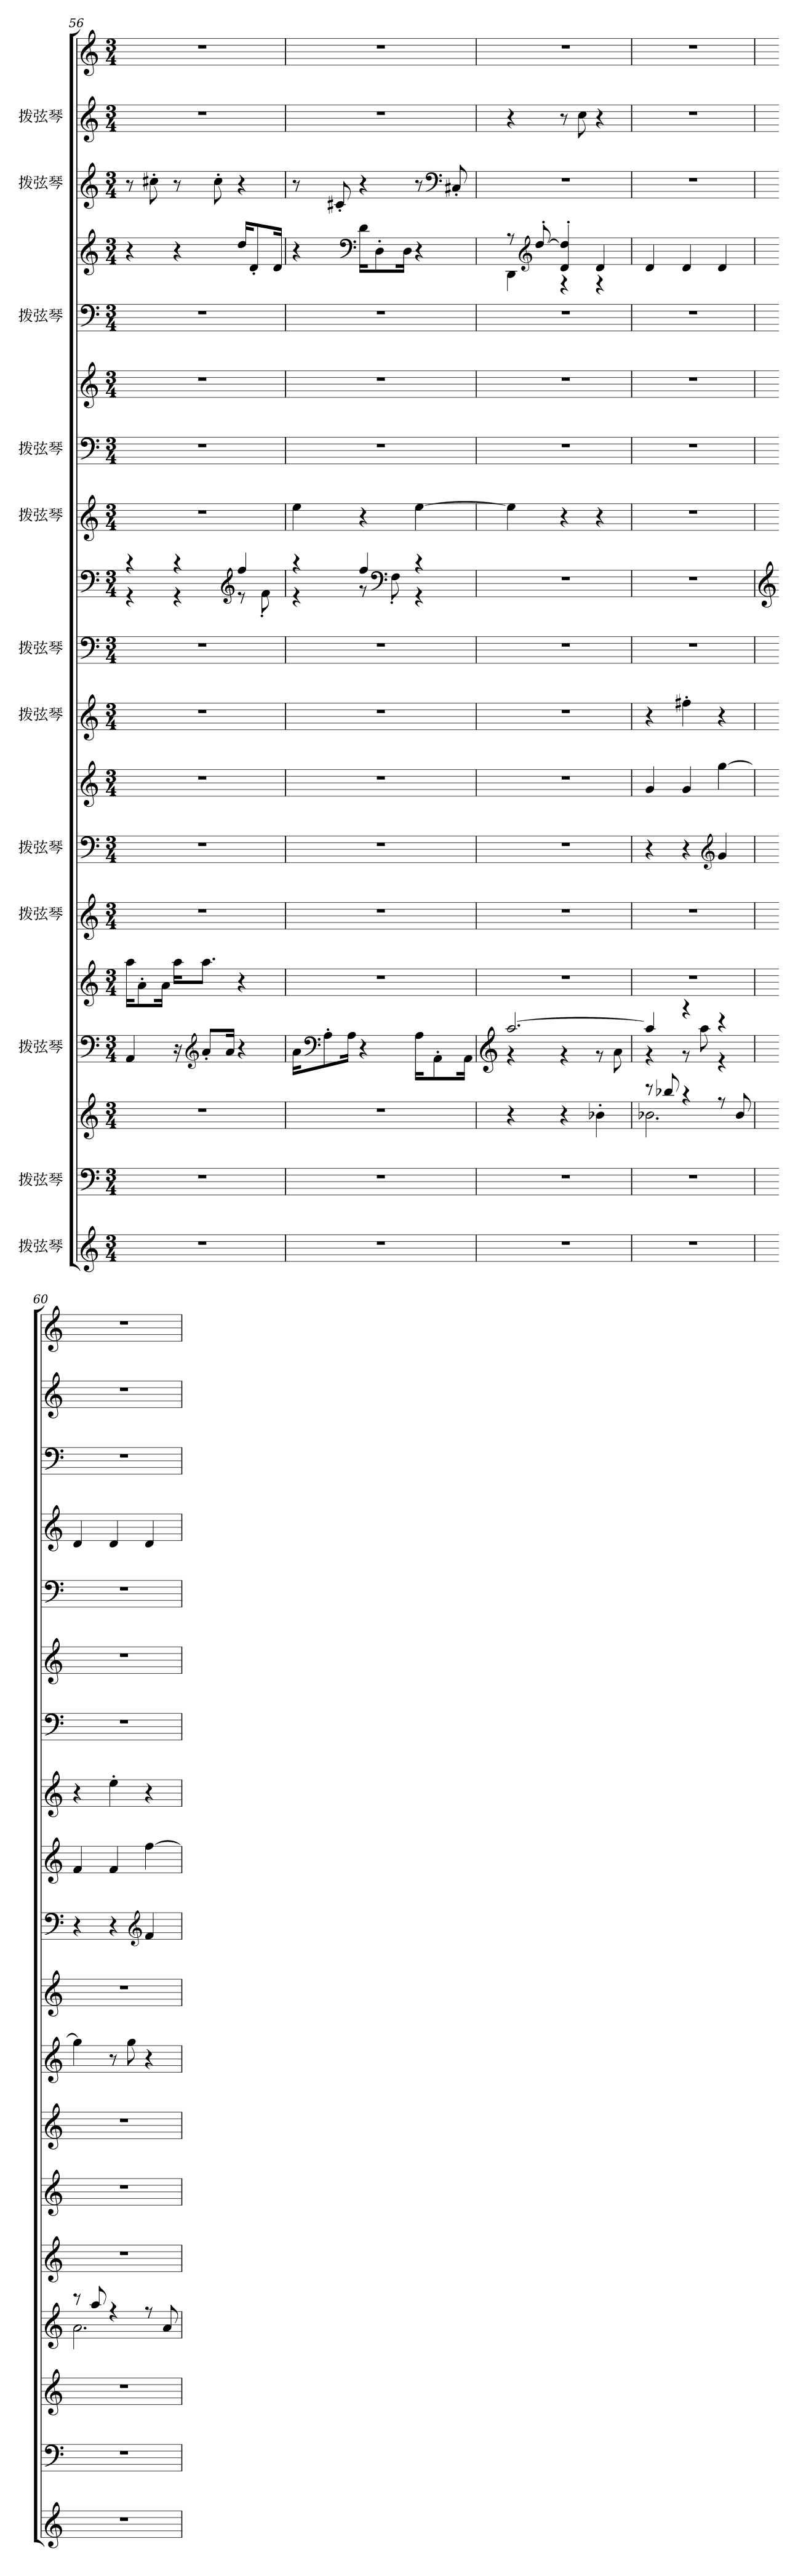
**kern	**kern	**kern	**kern	**kern	**kern	**kern	**kern	**kern	**kern	**kern	**kern	**kern	**kern	**kern	**kern	**kern	**kern	**kern
*part12	*part11	*part11	*part10	*part10	*part9	*part8	*part8	*part7	*part6	*part6	*part5	*part4	*part4	*part3	*part3	*part2	*part1	*part1
*staff19	*staff18	*staff17	*staff16	*staff15	*staff14	*staff13	*staff12	*staff11	*staff10	*staff9	*staff8	*staff7	*staff6	*staff5	*staff4	*staff3	*staff2	*staff1
*I"拨弦琴	*I"拨弦琴	*	*I"拨弦琴	*	*I"拨弦琴	*I"拨弦琴	*	*I"拨弦琴	*I"拨弦琴	*	*I"拨弦琴	*I"拨弦琴	*	*I"拨弦琴	*	*I"拨弦琴	*I"拨弦琴	*
*clefG2	*clefF4	*clefG2	*clefF4	*clefG2	*clefG2	*clefF4	*clefG2	*clefG2	*clefF4	*clefF4	*clefG2	*clefF4	*clefG2	*clefF4	*clefG2	*clefG2	*clefG2	*clefG2
*k[]	*k[]	*k[]	*k[]	*k[]	*k[]	*k[]	*k[]	*k[]	*k[]	*k[]	*k[]	*k[]	*k[]	*k[]	*k[]	*k[]	*k[]	*k[]
*M3/4	*M3/4	*M3/4	*M3/4	*M3/4	*M3/4	*M3/4	*M3/4	*M3/4	*M3/4	*M3/4	*M3/4	*M3/4	*M3/4	*M3/4	*M3/4	*M3/4	*M3/4	*M3/4
=56	=56	=56	=56	=56	=56	=56	=56	=56	=56	=56	=56	=56	=56	=56	=56	=56	=56	=56
*	*	*	*	*	*	*	*	*	*	*^	*	*	*	*	*	*	*	*
2.r	2.r	2.r	4AA/	16aa\KL	2.r	2.r	2.r	2.r	2.r	4r	4r	2.r	2.r	2.r	2.r	4r	8r	2.r	2.r
.	.	.	.	8a'\	.	.	.	.	.	.	.	.	.	.	.	.	.	.	.
.	.	.	.	.	.	.	.	.	.	.	.	.	.	.	.	.	8cc#X'\	.	.
.	.	.	.	16a\Jk	.	.	.	.	.	.	.	.	.	.	.	.	.	.	.
.	.	.	16r	16aa\KL	.	.	.	.	.	4r	4r	.	.	.	.	4r	8r	.	.
*	*	*	*clefG2	*	*	*	*	*	*	*	*	*	*	*	*	*	*	*	*
.	.	.	8a'/L	8.aa\J	.	.	.	.	.	.	.	.	.	.	.	.	.	.	.
.	.	.	.	.	.	.	.	.	.	.	.	.	.	.	.	.	8cc#'\	.	.
.	.	.	16a/Jk	.	.	.	.	.	.	.	.	.	.	.	.	.	.	.	.
*	*	*	*	*	*	*	*	*	*	*clefG2	*	*	*	*	*	*	*	*	*
.	.	.	4r	4r	.	.	.	.	.	4ff/	8r	.	.	.	.	16dd/KL	4r	.	.
.	.	.	.	.	.	.	.	.	.	.	.	.	.	.	.	8d'/	.	.	.
.	.	.	.	.	.	.	.	.	.	.	8f'\	.	.	.	.	.	.	.	.
.	.	.	.	.	.	.	.	.	.	.	.	.	.	.	.	16d/Jk	.	.	.
!!LO:PB:g=z
=57	=57	=57	=57	=57	=57	=57	=57	=57	=57	=57	=57	=57	=57	=57	=57	=57	=57	=57	=57
2.r	2.r	2.r	16a\KL	2.r	2.r	2.r	2.r	2.r	2.r	4r	4r	4ee\	2.r	2.r	2.r	4r	8r	2.r	2.r
*	*	*	*clefF4	*	*	*	*	*	*	*	*	*	*	*	*	*	*	*	*
.	.	.	8A'\	.	.	.	.	.	.	.	.	.	.	.	.	.	.	.	.
.	.	.	.	.	.	.	.	.	.	.	.	.	.	.	.	.	8c#X'/	.	.
.	.	.	16A\Jk	.	.	.	.	.	.	.	.	.	.	.	.	.	.	.	.
*	*	*	*	*	*	*	*	*	*	*	*	*	*	*	*	*clefF4	*	*	*
.	.	.	4r	.	.	.	.	.	.	4ff/	8r	4r	.	.	.	16d\KL	4r	.	.
.	.	.	.	.	.	.	.	.	.	.	.	.	.	.	.	8D'\	.	.	.
*	*	*	*	*	*	*	*	*	*	*clefF4	*	*	*	*	*	*	*	*	*
.	.	.	.	.	.	.	.	.	.	.	8F'\	.	.	.	.	.	.	.	.
.	.	.	.	.	.	.	.	.	.	.	.	.	.	.	.	16D\Jk	.	.	.
.	.	.	16A\KL	.	.	.	.	.	.	4r	4r	[4ee\	.	.	.	4r	8r	.	.
.	.	.	8AA'\	.	.	.	.	.	.	.	.	.	.	.	.	.	.	.	.
*	*	*	*	*	*	*	*	*	*	*	*	*	*	*	*	*	*clefF4	*	*
.	.	.	.	.	.	.	.	.	.	.	.	.	.	.	.	.	8C#X'/	.	.
.	.	.	16AA\Jk	.	.	.	.	.	.	.	.	.	.	.	.	.	.	.	.
*	*	*	*	*	*	*	*	*	*	*v	*v	*	*	*	*	*	*	*	*
=58	=58	=58	=58	=58	=58	=58	=58	=58	=58	=58	=58	=58	=58	=58	=58	=58	=58	=58
*	*	*	*clefG2	*	*	*	*	*	*	*	*	*	*	*	*	*	*	*
*	*	*	*^	*	*	*	*	*	*	*	*	*	*	*	*^	*	*	*
2.r	2.r	4r	[2.aa/	4r	2.r	2.r	2.r	2.r	2.r	2.r	2.r	4ee\]	2.r	2.r	2.r	8r	4DD\	2.r	4r	2.r
*	*	*	*	*	*	*	*	*	*	*	*	*	*	*	*	*clefG2	*	*	*	*
.	.	.	.	.	.	.	.	.	.	.	.	.	.	.	.	[8dd'/	.	.	.	.
.	.	4r	.	4r	.	.	.	.	.	.	.	4r	.	.	.	4d/' 4dd/]'	4r	.	8r	.
.	.	.	.	.	.	.	.	.	.	.	.	.	.	.	.	.	.	.	8cc\	.
.	.	4b-X'\	.	8r	.	.	.	.	.	.	.	4r	.	.	.	4d/	4r	.	4r	.
.	.	.	.	8a\	.	.	.	.	.	.	.	.	.	.	.	.	.	.	.	.
*	*	*	*	*	*	*	*	*	*	*	*	*	*	*	*	*v	*v	*	*	*
=59	=59	=59	=59	=59	=59	=59	=59	=59	=59	=59	=59	=59	=59	=59	=59	=59	=59	=59	=59
*	*	*^	*	*	*	*	*	*	*	*	*	*	*	*	*	*	*	*	*
2.r	2.r	8r	2.b-X\	4aa/]	4r	2.r	2.r	4r	4g/	4r	2.r	2.r	2.r	2.r	2.r	2.r	4d/	2.r	2.r	2.r
.	.	8bb-X/	.	.	.	.	.	.	.	.	.	.	.	.	.	.	.	.	.	.
.	.	4r	.	4r	8r	.	.	4r	4g/	4ff#X'\	.	.	.	.	.	.	4d/	.	.	.
.	.	.	.	.	8aa\	.	.	.	.	.	.	.	.	.	.	.	.	.	.	.
*	*	*	*	*	*	*	*	*clefG2	*	*	*	*	*	*	*	*	*	*	*	*
.	.	8r	.	4r	4r	.	.	4g/	[4gg\	4r	.	.	.	.	.	.	4d/	.	.	.
.	.	8b-/	.	.	.	.	.	.	.	.	.	.	.	.	.	.	.	.	.	.
*	*	*v	*v	*	*	*	*	*	*	*	*	*	*	*	*	*	*	*	*	*
!!LO:PB:g=z
=60	=60	=60	=60	=60	=60	=60	=60	=60	=60	=60	=60	=60	=60	=60	=60	=60	=60	=60	=60
*	*	*	*	*	*	*	*	*	*	*	*clefG2	*	*	*	*	*	*	*	*
2.r	2.r	2.r	8r	2.a\	2.r	2.r	2.r	4gg\]	2.r	4r	4f/	4r	2.r	2.r	2.r	4d/	2.r	2.r	2.r
.	.	.	8aa/	.	.	.	.	.	.	.	.	.	.	.	.	.	.	.	.
.	.	.	4r	.	.	.	.	8r	.	4r	4f/	4ee'\	.	.	.	4d/	.	.	.
.	.	.	.	.	.	.	.	8gg\	.	.	.	.	.	.	.	.	.	.	.
*	*	*	*	*	*	*	*	*	*	*clefG2	*	*	*	*	*	*	*	*	*
.	.	.	8r	.	.	.	.	4r	.	4f/	[4ff\	4r	.	.	.	4d/	.	.	.
.	.	.	8a/	.	.	.	.	.	.	.	.	.	.	.	.	.	.	.	.
*	*	*	*v	*v	*	*	*	*	*	*	*	*	*	*	*	*	*	*	*
=	=	=	=	=	=	=	=	=	=	=	=	=	=	=	=	=	=	=
*-	*-	*-	*-	*-	*-	*-	*-	*-	*-	*-	*-	*-	*-	*-	*-	*-	*-	*-
